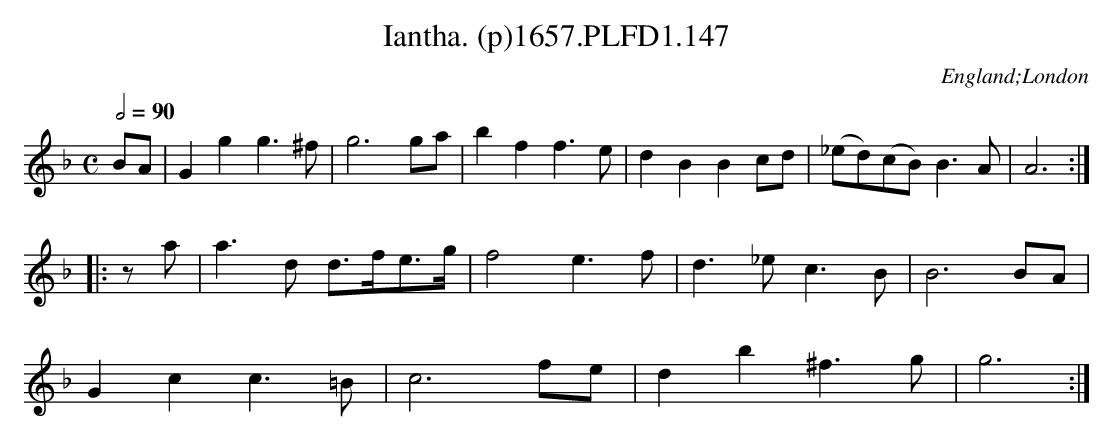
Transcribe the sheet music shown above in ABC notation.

X:1
T:Iantha. (p)1657.PLFD1.147
M:C
L:1/8
Q:1/2=90
O:England;London
K:F
BA|G2g2g3^f|g6ga|b2f2f3e|d2B2B2cd|(_ed)(cB)B3A|A6:|
|:za|a3d d>fe>g|f4e3f|d3_ec3B|B6BA|
G2c2c3=B|c6fe|d2b2^f3g|g6:|
